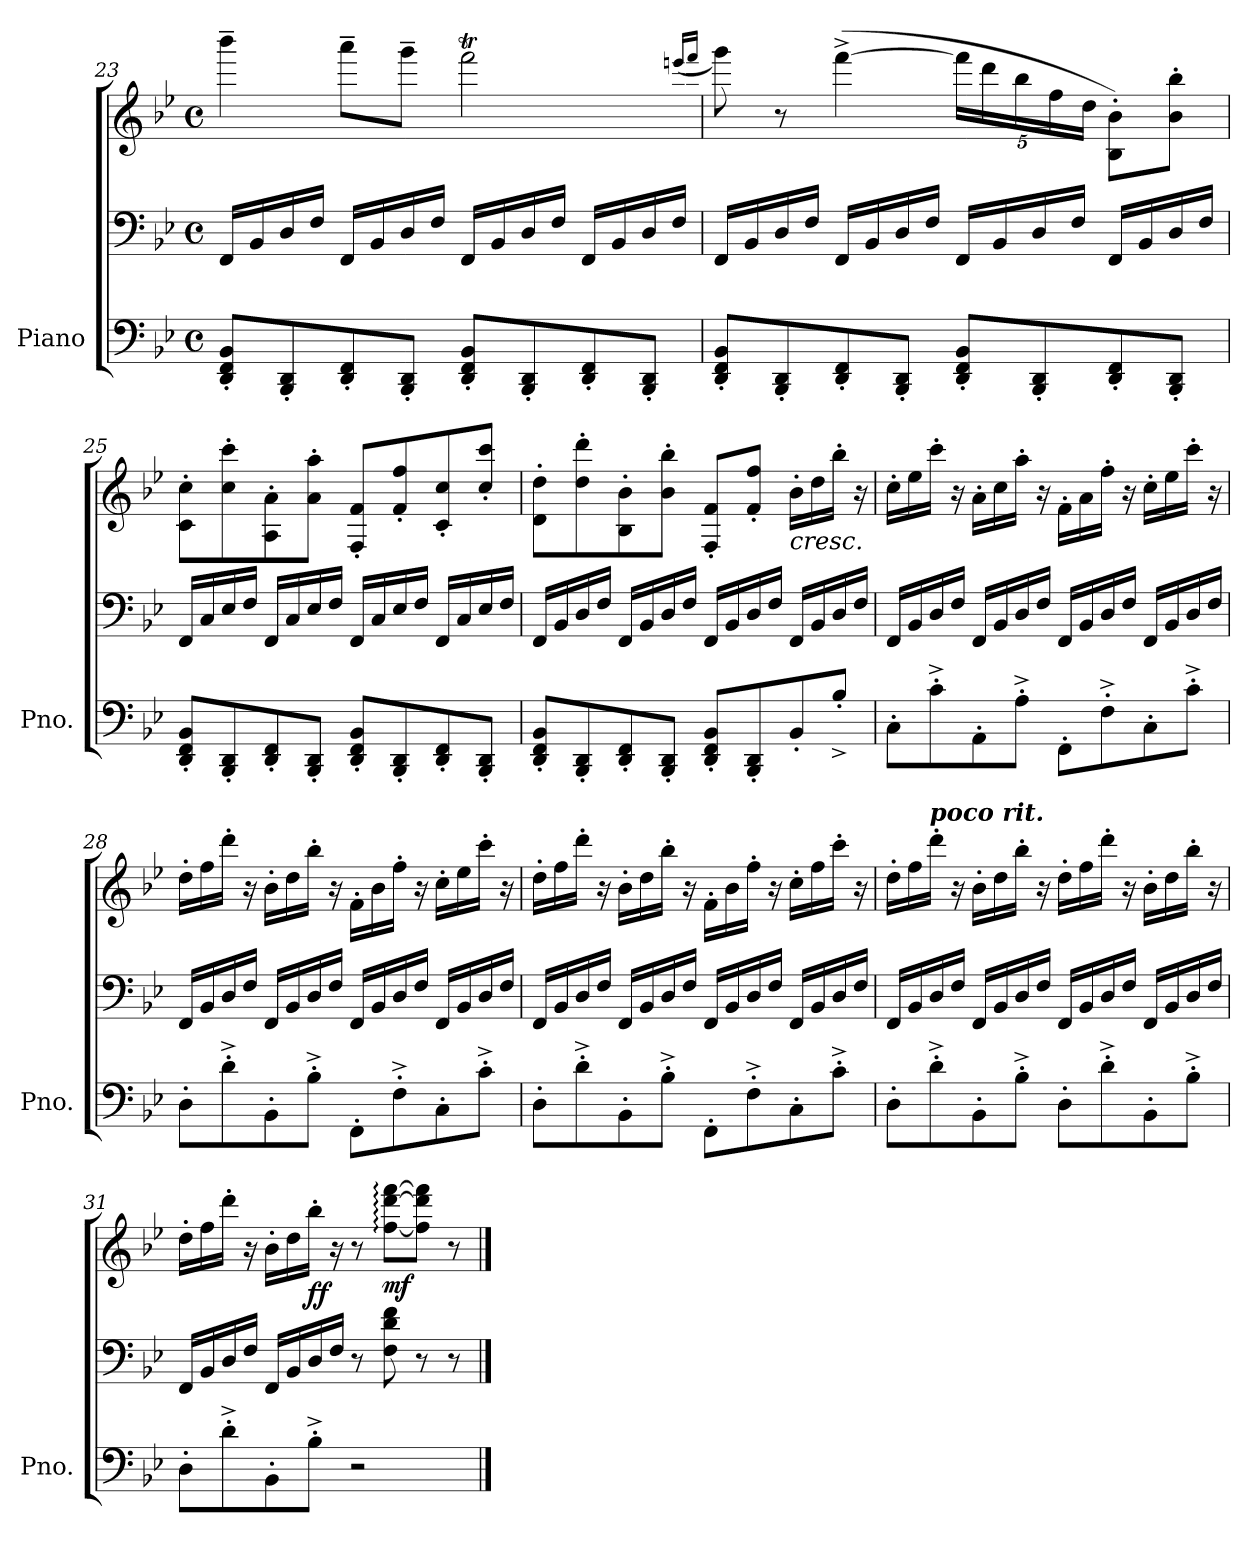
**kern	**kern	**kern	**dynam
*part1	*part1	*part1	*part1
*staff3	*staff2	*staff1	*staff1/2/3
*I"Piano	*	*	*
*I'Pno.	*	*	*
!!LO:LB:g=z
*clefF4	*clefF4	*clefG2	*
*k[b-e-]	*k[b-e-]	*k[b-e-]	*
*M4/4	*M4/4	*M4/4	*
*met(c)	*met(c)	*met(c)	*
=23	=23	=23	=23
8DD/' 8FF/' 8BB-/'L	16FF/LL	4bbb-~\	.
.	16BB-/	.	.
8BBB-/' 8DD/'	16D/	.	.
.	16F/JJ	.	.
8DD/' 8FF/'	16FF/LL	8aaa~\L	.
.	16BB-/	.	.
8BBB-/' 8DD/'J	16D/	8ggg~\J	.
.	16F/JJ	.	.
8DD/' 8FF/' 8BB-/'L	16FF/LL	2fffT\	.
.	16BB-/	.	.
8BBB-/' 8DD/'	16D/	.	.
.	16F/JJ	.	.
8DD/' 8FF/'	16FF/LL	.	.
.	16BB-/	.	.
8BBB-/' 8DD/'J	16D/	.	.
.	16F/JJ	.	.
.	.	(>16qeeen/LL	.
.	.	16qfff/JJ	.
=24	=24	=24	=24
8DD/' 8FF/' 8BB-/'L	16FF/LL	8ggg\)	.
.	16BB-/	.	.
8BBB-/' 8DD/'	16D/	8r	.
.	16F/JJ	.	.
8DD/' 8FF/'	16FF/LL	(>[4fff^\	.
.	16BB-/	.	.
8BBB-/' 8DD/'J	16D/	.	.
.	16F/JJ	.	.
*	*	*Xbrackettup	*
8DD/' 8FF/' 8BB-/'L	16FF/LL	20fff\LL]	.
.	.	20ddd\	.
.	16BB-/	.	.
.	.	20bb-\	.
8BBB-/' 8DD/'	16D/	.	.
.	.	20ff\	.
.	16F/JJ	.	.
.	.	20dd\JJ	.
8DD/' 8FF/'	16FF/LL	8B-\' 8b-\'L)	.
.	16BB-/	.	.
8BBB-/' 8DD/'J	16D/	8b-\' 8bb-\'J	.
.	16F/JJ	.	.
=25	=25	=25	=25
8DD/' 8FF/' 8BB-/'L	16FF/LL	8c\' 8cc\'L	.
.	16C/	.	.
8BBB-/' 8DD/'	16E-/	8cc\' 8ccc\'	.
.	16F/JJ	.	.
8DD/' 8FF/'	16FF/LL	8A\' 8a\'	.
.	16C/	.	.
8BBB-/' 8DD/'J	16E-/	8a\' 8aa\'J	.
.	16F/JJ	.	.
8DD/' 8FF/' 8BB-/'L	16FF/LL	8F/' 8f/'L	.
.	16C/	.	.
8BBB-/' 8DD/'	16E-/	8f/' 8ff/'	.
.	16F/JJ	.	.
8DD/' 8FF/'	16FF/LL	8c/' 8cc/'	.
.	16C/	.	.
8BBB-/' 8DD/'J	16E-/	8cc/' 8ccc/'J	.
.	16F/JJ	.	.
!!LO:LB:g=z
=26	=26	=26	=26
8DD/' 8FF/' 8BB-/'L	16FF/LL	8d\' 8dd\'L	.
.	16BB-/	.	.
8BBB-/' 8DD/'	16D/	8dd\' 8ddd\'	.
.	16F/JJ	.	.
8DD/' 8FF/'	16FF/LL	8B-\' 8b-\'	.
.	16BB-/	.	.
8BBB-/' 8DD/'J	16D/	8b-\' 8bb-\'J	.
.	16F/JJ	.	.
8DD/' 8FF/' 8BB-/'L	16FF/LL	8F/' 8f/'L	.
.	16BB-/	.	.
8BBB-/' 8DD/'	16D/	8f/' 8ff/'J	.
.	16F/JJ	.	.
!	!	!LO:TX:b:i:t=cresc.	!
8BB-'/	16FF/LL	16b-'\LL	.
.	16BB-/	16dd\	.
8B-'^/J	16D/	16bb-'\JJ	.
.	16F/JJ	16r	.
=27	=27	=27	=27
8C'\L	16FF/LL	16cc'\LL	.
.	16BB-/	16ee-\	.
8c'^\	16D/	16ccc'\JJ	.
.	16F/JJ	16r	.
8AA'\	16FF/LL	16a'\LL	.
.	16BB-/	16cc\	.
8A'^\J	16D/	16aa'\JJ	.
.	16F/JJ	16r	.
8FF'\L	16FF/LL	16f'\LL	.
.	16BB-/	16a\	.
8F'^\	16D/	16ff'\JJ	.
.	16F/JJ	16r	.
8C'\	16FF/LL	16cc'\LL	.
.	16BB-/	16ee-\	.
8c'^\J	16D/	16ccc'\JJ	.
.	16F/JJ	16r	.
=28	=28	=28	=28
8D'\L	16FF/LL	16dd'\LL	.
.	16BB-/	16ff\	.
8d'^\	16D/	16ddd'\JJ	.
.	16F/JJ	16r	.
8BB-'\	16FF/LL	16b-'\LL	.
.	16BB-/	16dd\	.
8B-'^\J	16D/	16bb-'\JJ	.
.	16F/JJ	16r	.
8FF'\L	16FF/LL	16f'\LL	.
.	16BB-/	16b-\	.
8F'^\	16D/	16ff'\JJ	.
.	16F/JJ	16r	.
8C'\	16FF/LL	16cc'\LL	.
.	16BB-/	16ee-\	.
8c'^\J	16D/	16ccc'\JJ	.
.	16F/JJ	16r	.
=29	=29	=29	=29
8D'\L	16FF/LL	16dd'\LL	.
.	16BB-/	16ff\	.
8d'^\	16D/	16ddd'\JJ	.
.	16F/JJ	16r	.
8BB-'\	16FF/LL	16b-'\LL	.
.	16BB-/	16dd\	.
8B-'^\J	16D/	16bb-'\JJ	.
.	16F/JJ	16r	.
8FF'\L	16FF/LL	16f'\LL	.
.	16BB-/	16b-\	.
8F'^\	16D/	16ff'\JJ	.
.	16F/JJ	16r	.
8C'\	16FF/LL	16cc'\LL	.
.	16BB-/	16ff\	.
8c'^\J	16D/	16ccc'\JJ	.
.	16F/JJ	16r	.
!!LO:LB:g=z
=30	=30	=30	=30
8D'\L	16FF/LL	16dd'\LL	.
.	16BB-/	16ff\	.
!	!	!LO:TX:a:Bi:t=poco rit.	!
8d'^\	16D/	16ddd'\JJ	.
.	16F/JJ	16r	.
8BB-'\	16FF/LL	16b-'\LL	.
.	16BB-/	16dd\	.
*	*	*MM125	*
8B-'^\J	16D/	16bb-'\JJ	.
.	16F/JJ	16r	.
8D'\L	16FF/LL	16dd'\LL	.
.	16BB-/	16ff\	.
*	*	*MM124	*
8d'^\	16D/	16ddd'\JJ	.
.	16F/JJ	16r	.
8BB-'\	16FF/LL	16b-'\LL	.
.	16BB-/	16dd\	.
*	*	*MM123	*
8B-'^\J	16D/	16bb-'\JJ	.
.	16F/JJ	16r	.
=31	=31	=31	=31
8D'\L	16FF/LL	16dd'\LL	.
.	16BB-/	16ff\	.
*	*	*MM122	*
8d'^\	16D/	16ddd'\JJ	.
.	16F/JJ	16r	.
8BB-'\	16FF/LL	16b-'\LL	.
.	16BB-/	16dd\	.
*	*	*MM108	*
!	!	!	!LO:DY:b
8B-'^\J	16D/	16bb-'\JJ	ff
.	16F/JJ	16r	.
2r	8r	8r	.
!	!	!	!LO:DY:b
.	8F\ 8d\ 8f\	[8ff\: [8ddd\: [8fff\:L	mf
.	8r	8ff\] 8ddd\] 8fff\]J	.
.	8r	8r	.
==	==	==	==
*-	*-	*-	*-
